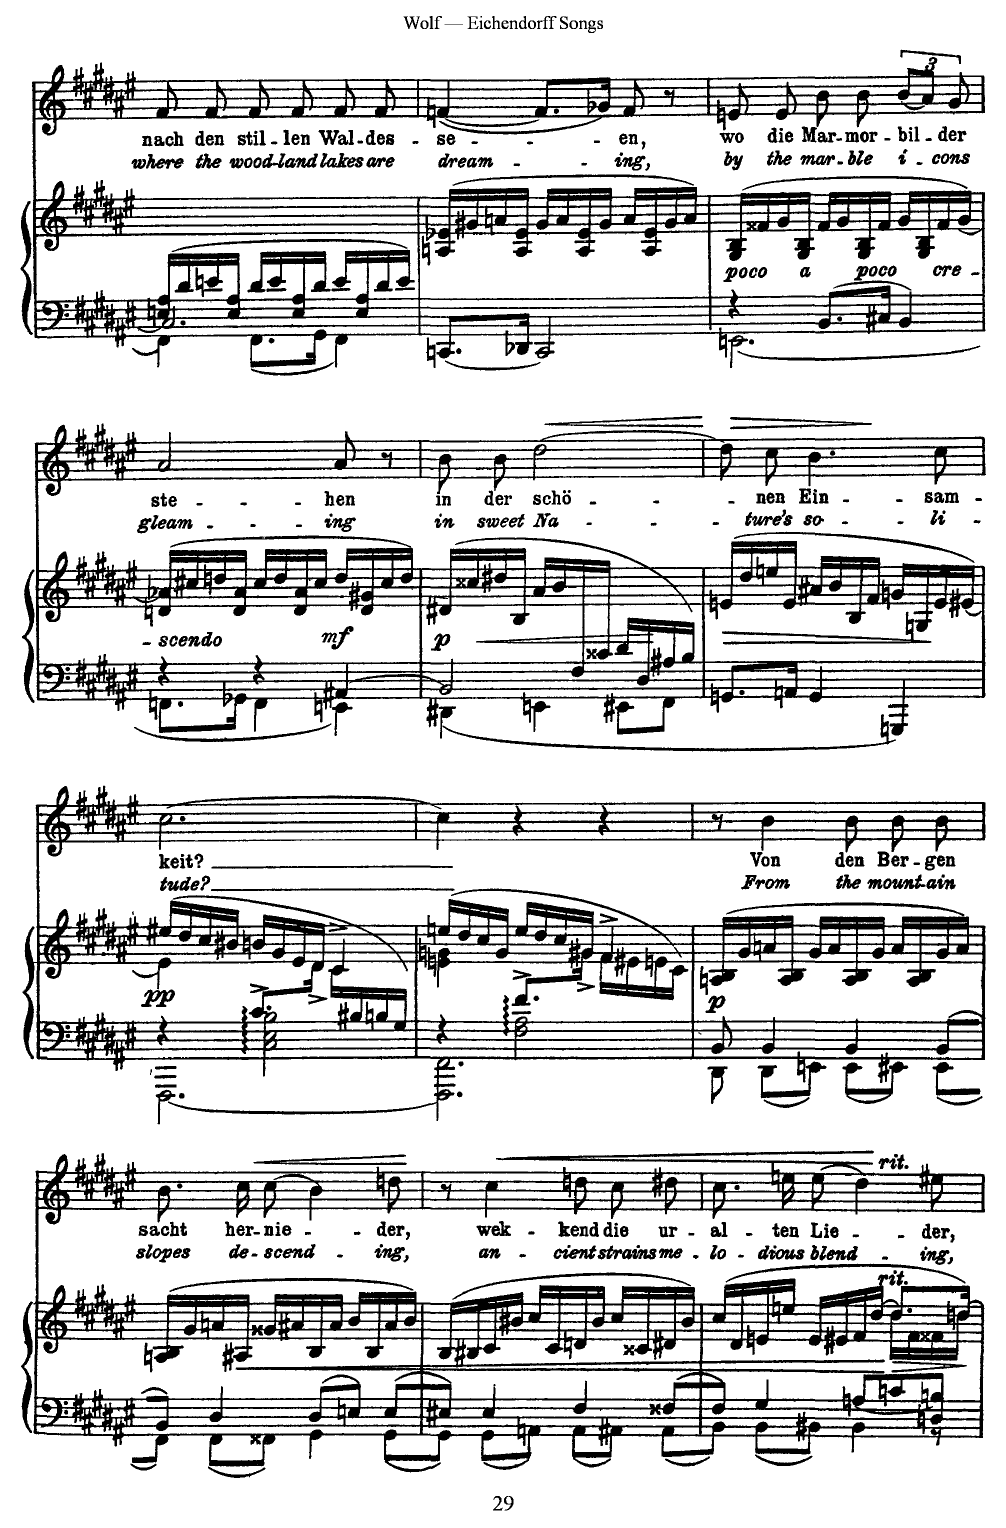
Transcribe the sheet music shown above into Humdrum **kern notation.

**kern	**kern	**dynam	**kern	**text	**text	**dynam
*part2	*part2	*part2	*part1	*part1	*part1	*part1
*staff3	*staff2	*staff2/3	*staff1	*staff1	*staff1	*staff1
*I"Piano	*	*	*I"Voice	*	*	*
*I'Pno	*	*	*	*	*	*
*clefF4	*clefG2	*	*clefG2	*	*	*
*k[f#c#g#d#a#e#]	*k[f#c#g#d#a#e#]	*	*k[f#c#g#d#a#e#]	*	*	*
*M3/4	*M3/4	*	*M3/4	*	*	*
=10	=10	=10	=10	=10	=10	=10
*^	*	*	*	*	*	*
*	*^	*	*	*	*	*	*
16En/ 16A#/LL	4FF#\]	2.C#/]	2.ryy	.	8f#/	nach	where	.
16d#/	.	.	.	.	.	.	.	.
16en/	.	.	.	.	8f#/	den	the	.
16E/ 16A#/JJ	.	.	.	.	.	.	.	.
16d#/LL	8.FF#\L	.	.	.	8f#/	stil-	wood-	.
16e/	.	.	.	.	.	.	.	.
16E/ 16A#/	.	.	.	.	8f#/	-len	-land	.
16d#/JJ	16GG#\Jk	.	.	.	.	.	.	.
16e/LL	4FF#\	.	.	.	8f#/	Wal-	lakes	.
16E/ 16A#/	.	.	.	.	.	.	.	.
16d#/	.	.	.	.	8f#/	-des-	are	.
16e/JJ	.	.	.	.	.	.	.	.
*v	*v	*v	*	*	*	*	*	*
=11	=11	=11	=11	=11	=11	=11
8.CCn/L	(>16An/ 16e-X/LL	.	([4fn/	-se-	dream-	.
.	16g#X/	.	.	.	.	.
.	16an/	.	.	.	.	.
16DD-X/Jk	16A/ 16e-/JJ	.	.	.	.	.
2CC/	16g#/LL	.	8.f/L]	.	.	.
.	16a/	.	.	.	.	.
.	16A/ 16e-/	.	.	.	.	.
.	16g#/JJ	.	16g-X/Jk)	.	.	.
.	16a/LL	.	8f/	-en,	-ing,	.
.	16A/ 16e-/	.	.	.	.	.
.	16g#/	.	8r	.	.	.
.	16a/JJ)	.	.	.	.	.
=12	=12	=12	=12	=12	=12	=12
*^	*	*	*	*	*	*
!	!	!LO:TX:b:i:t=pococ a poco crescendo	!	!	!	!	!
4r	2.EEn\	(>16G#/ 16B/LL	.	8en/	wo	by	.
.	.	16f##X/	.	.	.	.	.
.	.	16g#/	.	8e/	die	the	.
.	.	16G#/ 16B/JJ	.	.	.	.	.
8.BB/L	.	16f##/LL	.	8b\	Mar-	mar-	.
.	.	16g#/	.	.	.	.	.
.	.	16G#/ 16B/	.	8b\	-mor-	-ble	.
16C#X/Jk	.	16f##/JJ	.	.	.	.	.
4BB/	.	16g#/LL	.	(12b/L	-bil-	i-	.
.	.	16G#/ 16B/	.	.	.	.	.
.	.	.	.	12a#/J)	.	.	.
.	.	16f##/	.	.	.	.	.
.	.	.	.	12g#/	-der	-cons	.
.	.	16g#/JJ)	.	.	.	.	.
=13	=13	=13	=13	=13	=13	=13	=13
4r	8.FFn\L	(>16dn/ 16a-X/LL	.	2a#/	ste-	gleam-	.
.	.	16cc#X/	.	.	.	.	.
.	.	16ddn/	.	.	.	.	.
.	16GG-X\Jk	16d/ 16a-/JJ	.	.	.	.	.
4r	4FF\	16cc#/LL	.	.	.	.	.
.	.	16dd/	.	.	.	.	.
.	.	16d/ 16a-/	.	.	.	.	.
.	.	16cc#/JJ	.	.	.	.	.
!	!	!	!LO:DY:b	!	!	!	!
4AA#X/	4EEn\	16dd/LL	mf	8a#/	-hen	-ing	.
.	.	16d/ 16g#X/	.	.	.	.	.
.	.	16cc#/	.	8r	.	.	.
.	.	16dd/JJ)	.	.	.	.	.
=14	=14	=14	=14	=14	=14	=14	=14
*	*^	*	*	*	*	*	*
!	!	!	!	!LO:DY:b	!	!	!	!
4.ryy	2BB/	4DD#X\	(>16d#X/LL	p	8b\	in	in	.
.	.	.	16cc##X/	.	.	.	.	.
!	!	!	!	!LO:HP:b	!	!	!	!
.	.	.	16dd#X/	<	8b\	der	sweet	.
.	.	.	16B/JJ	.	.	.	.	.
!	!	!	!	!	!	!	!	!LO:HP:b
.	.	4EEn\	16a#/LL	.	[2dd#\	schö-	Na-	<
.	.	.	16b/	.	.	.	.	.
16F#/	.	.	4.ryy	.	.	.	.	.
16c##X/JJ	.	.	.	.	.	.	.	.
16d#/LL	4ryy	8EE#X\L	.	.	.	.	.	.
16D#/	.	.	.	.	.	.	.	.
16A#X/	.	8FF#\J	.	[	.	.	.	.
16B/JJ)	.	.	.	.	.	.	.	.
*v	*v	*v	*	*	*	*	*	*
.	.	.	.	.	.	[
=15	=15	=15	=15	=15	=15	=15
!	!	!LO:HP:b	!	!	!	!LO:HP:b
8.GGn/L	(>16en/LL	>	8dd#\]	.	.	>
.	16dd#/	.	.	.	.	.
.	16een/	.	8cc#\	-nen	-ture’s	.
16AAn/Jk	16e/JJ	.	.	.	.	.
4GG/	16a#X/LL	.	4.b\	Ein-	so-	.
.	16b/	.	.	.	.	.
.	16B/	.	.	.	.	.
.	16f#/JJ	.	.	.	.	.
4GGGn/	16gn/LL	.	.	.	.	.
.	16Gn/	.	.	.	.	.
.	16e/	]	8cc#\	-sam-	-li-	]
.	[<16e#X/JJ)	.	.	.	.	.
=16	=16	=16	=16	=16	=16	=16
*^	*^	*	*	*	*	*
*	*^	*	*	*	*	*	*	*
!	!	!	!	!	!LO:DY:b	!	!	!	!
4ryy	4r	[2.FFF#\	(16ee#X/LL	4e#\]	pp	[2.cc#\	-keit?	-tude?	.
.	.	.	16dd#/	.	.	.	.	.	.
.	.	.	16cc#/	.	.	.	.	.	.
.	.	.	16b#X/JJ	.	.	.	.	.	.
8.c#^/L	2C#\ 2E#\ 2B\	.	16bn/LL	8.ryy	.	.	.	.	.
.	.	.	16g#/	.	.	.	.	.	.
.	.	.	16e#/	.	.	.	.	.	.
8ryy	.	.	16d#/JJ	16d#^\Jk	.	.	.	.	.
.	.	.	4c#^/)	16c#\LL	.	.	.	.	.
16B#X/	.	.	.	8.ryy	.	.	.	.	.
16Bn/	.	.	.	.	.	.	.	.	.
16G#/JJ	.	.	.	.	.	.	.	.	.
=17	=17	=17	=17	=17	=17	=17	=17	=17	=17
4ryy	4r	2.FFF#\] 2.FF#\	(16een/LL	4en\ 4gn\	.	4cc#\]	.	.	.
.	.	.	16dd#/	.	.	.	.	.	.
.	.	.	16cc#/	.	.	.	.	.	.
.	.	.	16g#X/JJ	.	.	.	.	.	.
8.f#^/L	2F#\ 2A#\	.	16ee/LL	8.ryy	.	4r	.	.	.
.	.	.	16dd#/	.	.	.	.	.	.
.	.	.	16cc#/	.	.	.	.	.	.
4ryy	.	.	16g#/JJ	16g#X^\Jk	.	.	.	.	.
.	.	.	4f#^/	16f#\LL	.	4r	.	.	.
.	.	.	.	16e#X\	.	.	.	.	.
.	.	.	.	16en\	.	.	.	.	.
16ryy	.	.	.	16c#\JJ)	.	.	.	.	.
*	*v	*v	*	*	*	*	*	*	*
=18	=18	=18	=18	=18	=18	=18	=18	=18
!	!	!	!	!LO:DY:b	!	!	!	!
*	*	*v	*v	*	*	*	*	*
8BB/	8DD#\	(>16An/ 16B/LL	p	8r	.	.	.
.	.	16g#/	.	.	.	.	.
4BB/	8DD#\L	16an/	.	4b\	Von	From	.
.	.	16A/ 16B/JJ	.	.	.	.	.
.	8EEn\J	16g#/LL	.	.	.	.	.
.	.	16a/	.	.	.	.	.
4BB/	8EE\L	16A/ 16B/	.	8b\	den	the	.
.	.	16g#/JJ	.	.	.	.	.
.	8EE#X\J	16a/LL	.	8b\	Ber-	moun-	.
.	.	16A/ 16B/	.	.	.	.	.
[8BB/	8EE#\	16g#/	.	8b\	-gen	-tain	.
.	.	16a/JJ)	.	.	.	.	.
=19	=19	=19	=19	=19	=19	=19	=19
8BB/]	8FF#\	(>16An/ 16B/LL	.	8.b\	sacht	slopes	.
.	.	16g#/	.	.	.	.	.
4D#/	8FF#\L	16an/	.	.	.	.	.
!	!	!	!LO:HP:b	!	!	!	!LO:HP:b
.	.	16A#X/JJ	<	16cc#\	her-	de-	<
.	8FF##X\J	16g##X/LL	.	(8cc#\	-nie-	-scend-	.
.	.	16a#X/	.	.	.	.	.
8D#/L	4GG#\	16B/	.	4b\)	.	.	.
.	.	16a#/JJ	.	.	.	.	.
8En/J	.	16b/LL	.	.	.	.	.
.	.	16B/	.	.	.	.	.
8E/L	8GG#\L	16a#/	.	8ddn\	-der,	-ing,	.
.	.	16b/JJ)	.	.	.	.	.
*v	*v	*	*	*	*	*	*
.	.	.	.	.	.	[
=20	=20	=20	=20	=20	=20	=20
*^	*	*	*	*	*	*
8E#X/J	8GG#\J	(>16B/LL	.	8r	.	.	.
.	.	16B#X/	.	.	.	.	.
!	!	!	!	!	!	!	!LO:HP:b
4E#/	8GG#\L	16c#/	.	4cc#\	wek-	an-	<
.	.	16b#X/JJ	.	.	.	.	.
.	8AAn\J	16cc#/LL	.	.	.	.	.
.	.	16c#/	.	.	.	.	.
4F#/	8AA\L	16dn/	.	8ddn\	-kend	-cient	.
.	.	16b#/JJ	.	.	.	.	.
.	8AA#X\J	16cc#/LL	.	8cc#\	die	strains	.
.	.	16c##X/	.	.	.	.	.
[8F##X/L	8AA#\L	16d#X/	.	8dd#X\	ur-	me-	.
.	.	16b#/JJ)	.	.	.	.	.
=21	=21	=21	=21	=21	=21	=21	=21
*	*	*^	*	*	*	*	*
8F##/J]	8BB\J	(16cc#/LL	4ryy	.	8.cc#\	-al-	-lo-	.
.	.	16d#/	.	.	.	.	.	.
4G#/	8BB\L	16en/	.	.	.	.	.	.
.	.	16een/JJ	.	.	16een\	-ten	-dious	.
.	8BB#X\J	16e/LL	4ryy	.	(8ee\	Lie-	blend-	.
.	.	16e#X/	.	.	.	.	.	.
8An/L	4BB#\	16f#/	.	.	4dd#\)	.	.	[
.	.	[16dd#/JJ	.	[	.	.	.	.
!	!	!LO:TX:i:t=rit.	!	!	!	!	!	!
!	!	!	!	!LO:HP:b	!	!	!	!
8cn/	.	8.dd#/L]	16dd#\LL	>	.	.	.	.
.	.	.	16f#\	.	.	.	.	.
!	!	!	!	!	!LO:TX:a:i:t=rit.	!	!	!
8Dn/ 8Bn/J	8r	.	16f##X\	.	8ee#X\	-der,	-ing,	.
.	.	[16ddn/Jk)	16dd\JJ	.	.	.	.	.
*v	*v	*	*	*	*	*	*	*
*	*v	*v	*	*	*	*	*
.	.	]	.	.	.	.
=	=	=	=	=	=	=
*-	*-	*-	*-	*-	*-	*-
